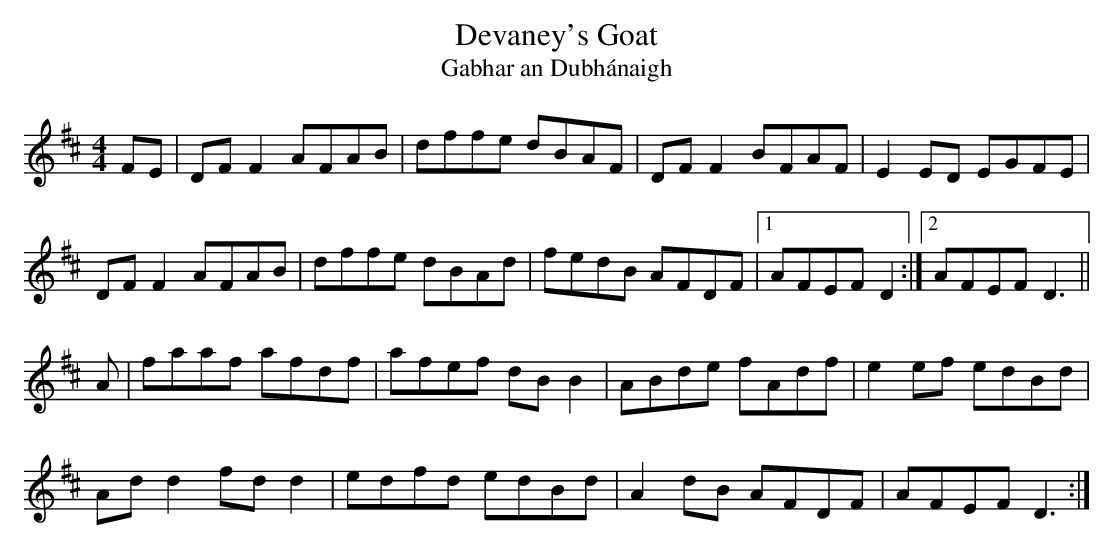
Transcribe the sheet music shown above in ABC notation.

X:1
T: Devaney's Goat
T: Gabhar an Dubh\'anaigh
L: 1/8
M: 4/4
K: D
FE|DF F2 AFAB|dffe dBAF|DF F2 BFAF|E2 ED EGFE|
DF F2 AFAB|dffe dBAd|fedB AFDF|1 AFEF D2 :|2 AFEF D3 ||
A|faaf afdf|afef dB B2|ABde fAdf|e2 ef edBd|
Ad d2 fd d2|edfd edBd|A2 dB AFDF|AFEF D3 :|
